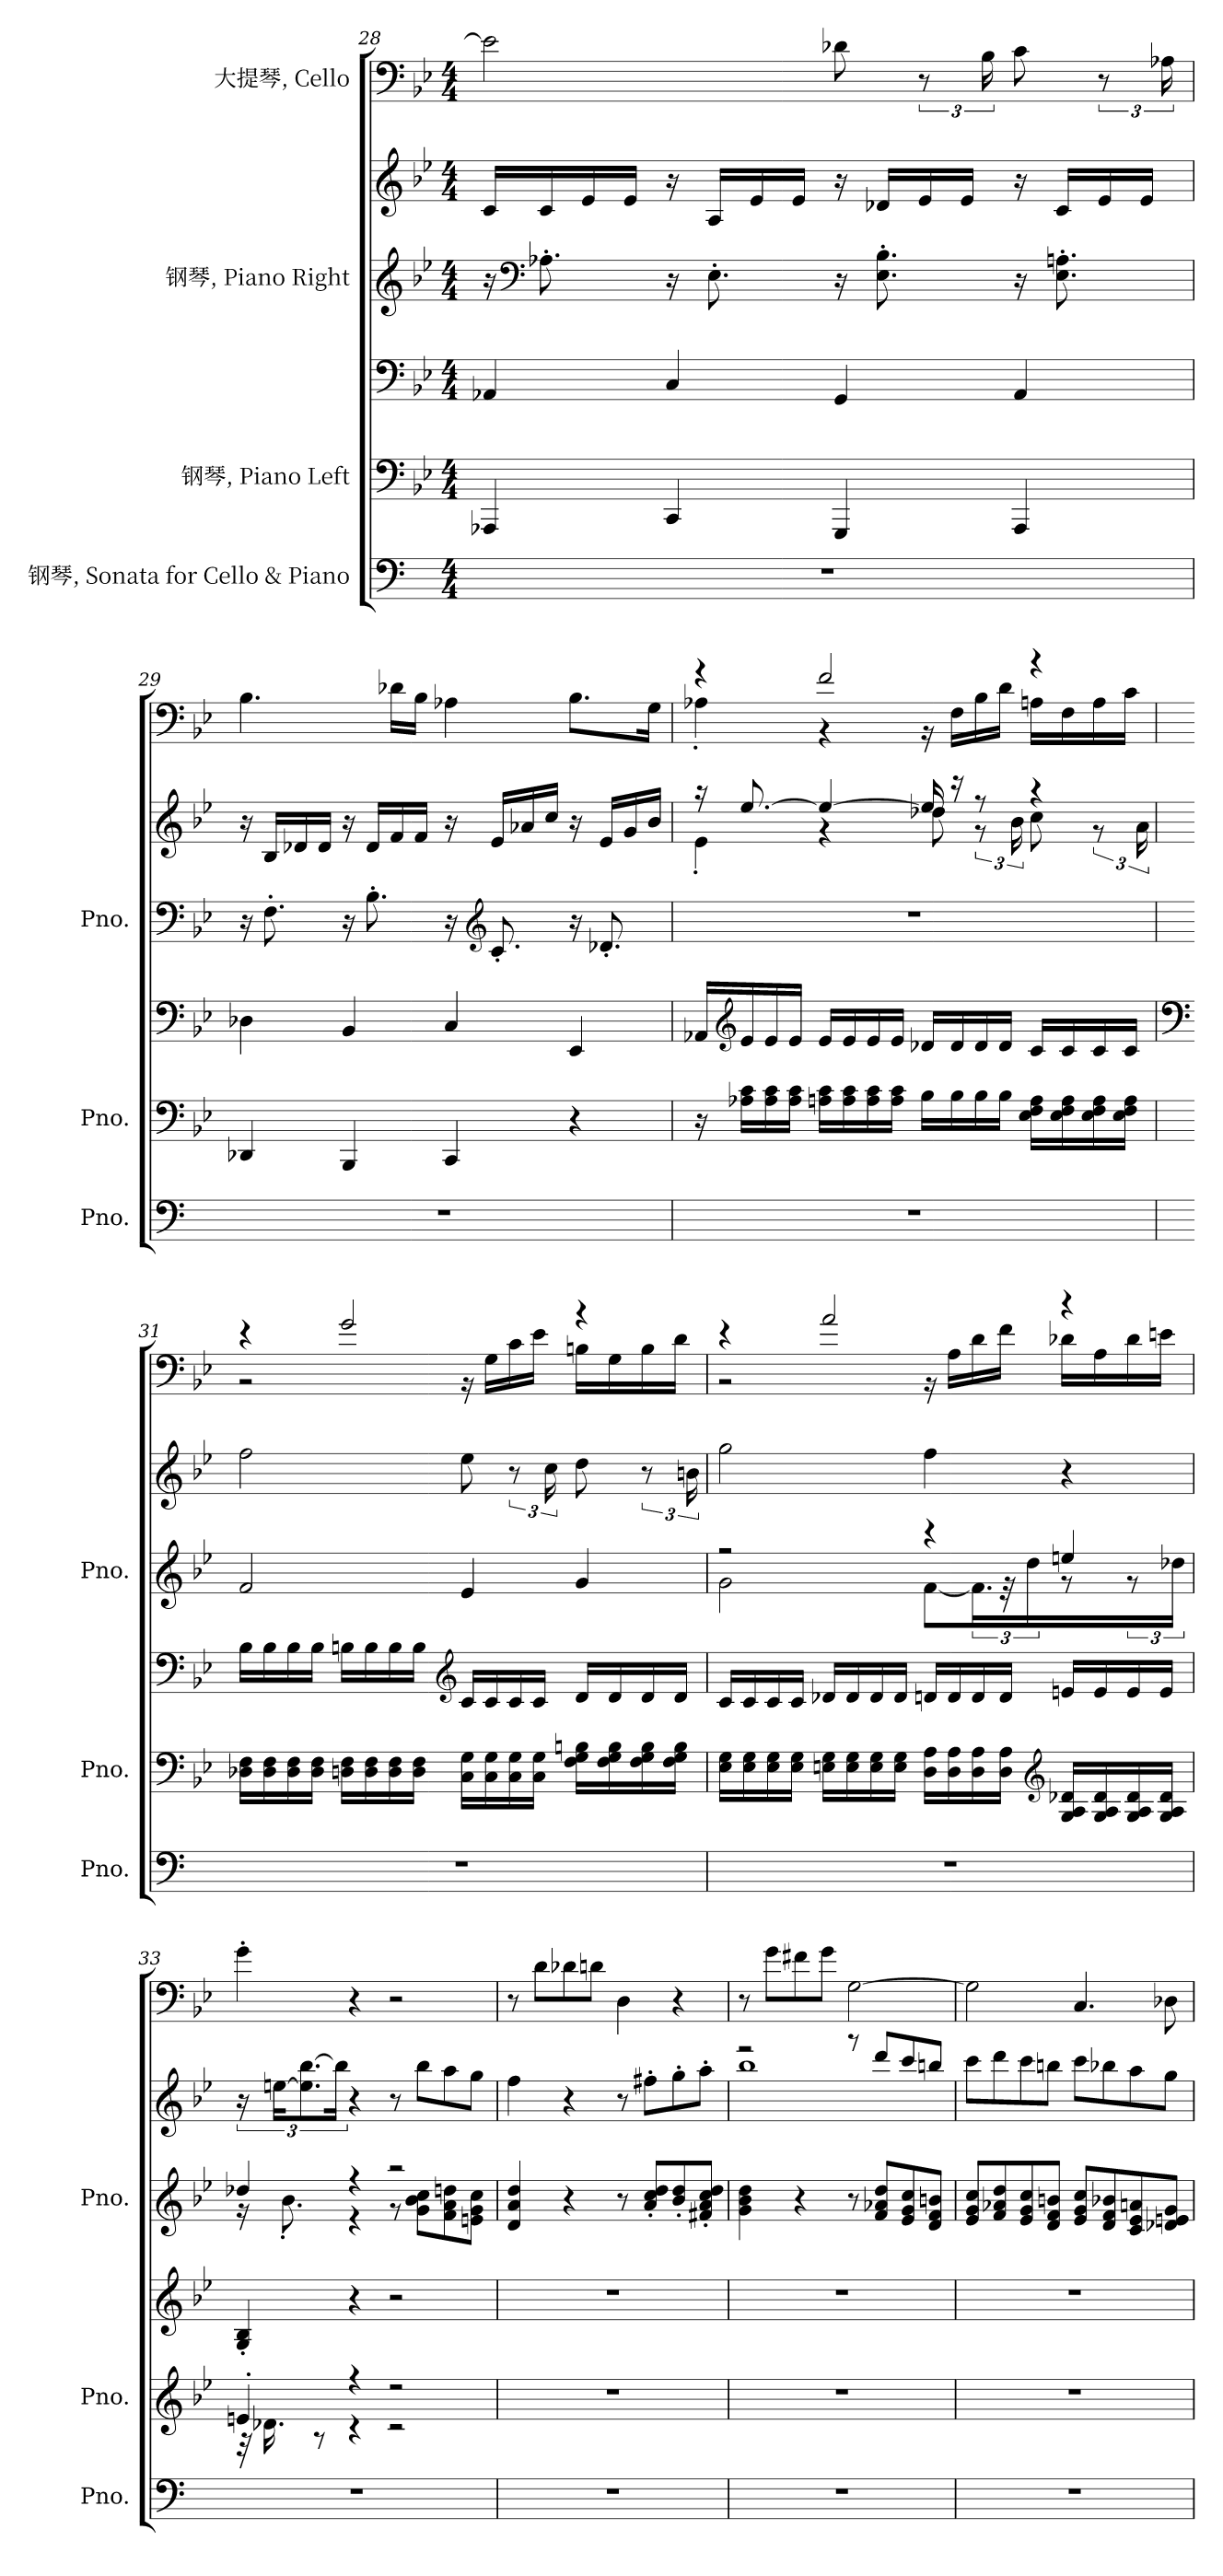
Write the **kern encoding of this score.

**kern	**kern	**kern	**kern	**kern	**kern
*part4	*part3	*part3	*part2	*part2	*part1
*staff6	*staff5	*staff4	*staff3	*staff2	*staff1
*I"钢琴, Sonata for Cello &amp; Piano	*I"钢琴, Piano Left	*	*I"钢琴, Piano Right	*	*I"大提琴, Cello
*I'Pno.	*I'Pno.	*	*I'Pno.	*	*
!!LO:PB:g=z
*clefF4	*clefF4	*clefF4	*clefG2	*clefG2	*clefF4
*k[]	*k[b-e-]	*k[b-e-]	*k[b-e-]	*k[b-e-]	*k[b-e-]
*M4/4	*M4/4	*M4/4	*M4/4	*M4/4	*M4/4
=28	=28	=28	=28	=28	=28
1r	4AAA-X/	4AA-X/	16r	16c/LL	2e-\]
*	*	*	*clefF4	*	*
.	.	.	8.A-X'\	16c/	.
.	.	.	.	16e-/	.
.	.	.	.	16e-/JJ	.
.	4CC/	4C/	16r	16r	.
.	.	.	8.E-'\	16A/LL	.
.	.	.	.	16e-/	.
.	.	.	.	16e-/JJ	.
.	4GGG/	4GG/	16r	16r	8d-X\
.	.	.	8.E-\' 8.B-\'	16d-X/LL	.
.	.	.	.	16e-/	12r
.	.	.	.	16e-/JJ	.
.	.	.	.	.	24B-\
.	4AAA-/	4AA-/	16r	16r	8c\
.	.	.	8.E-\' 8.An\'	16c/LL	.
.	.	.	.	16e-/	12r
.	.	.	.	16e-/JJ	.
.	.	.	.	.	24A-X\
=29	=29	=29	=29	=29	=29
1r	4DD-X/	4D-X\	16r	16r	4.B-\
.	.	.	8.F'\	16B-/LL	.
.	.	.	.	16d-X/	.
.	.	.	.	16d-/JJ	.
.	4BBB-/	4BB-/	16r	16r	.
.	.	.	8.B-'\	16d-/LL	.
.	.	.	.	16f/	16d-X\LL
.	.	.	.	16f/JJ	16B-\JJ
.	4CC/	4C/	16r	16r	4A-X\
*	*	*	*clefG2	*	*
.	.	.	8.c'/	16e-/LL	.
.	.	.	.	16a-X/	.
.	.	.	.	16cc/JJ	.
.	4r	4EE-/	16r	16r	8.B-\L
.	.	.	8.d-X'/	16e-/LL	.
.	.	.	.	16g/	.
.	.	.	.	16b-/JJ	16G\Jk
!!LO:LB:g=z
=30	=30	=30	=30	=30	=30
*	*	*	*	*^	*^
1r	16r	16AA-X/LL	1r	16r	4e-'\	4r	4A-X'\
*	*	*clefG2	*	*	*	*	*
.	16A-X\ 16c\LL	16e-/	.	[8.ee-/	.	.	.
.	16A-\ 16c\	16e-/	.	.	.	.	.
.	16A-\ 16c\JJ	16e-/JJ	.	.	.	.	.
.	16An\ 16c\LL	16e-/LL	.	4ee-/_	4r	2f/	4r
.	16A\ 16c\	16e-/	.	.	.	.	.
.	16A\ 16c\	16e-/	.	.	.	.	.
.	16A\ 16c\JJ	16e-/JJ	.	.	.	.	.
.	16B-\LL	16d-X/LL	.	16ee-/]	8dd-X\	.	16r
.	16B-\	16d-/	.	16r	.	.	16F\LL
.	16B-\	16d-/	.	8r	12r	.	16B-\
.	16B-\JJ	16d-/JJ	.	.	.	.	16d\JJ
.	.	.	.	.	24b-\	.	.
.	16E-\ 16F\ 16A\LL	16c/LL	.	4r	8cc\	4r	16An\LL
.	16E-\ 16F\ 16A\	16c/	.	.	.	.	16F\
.	16E-\ 16F\ 16A\	16c/	.	.	12r	.	16A\
.	16E-\ 16F\ 16A\JJ	16c/JJ	.	.	.	.	16c\JJ
.	.	.	.	.	24a\	.	.
*	*	*	*	*v	*v	*	*
!!LO:PB:g=z	!!
=31	=31	=31	=31	=31	=31	=31
*	*	*clefF4	*	*	*	*
1r	16D-X\ 16F\LL	16B-\LL	2f/	2ff\	4r	2r
.	16D-\ 16F\	16B-\	.	.	.	.
.	16D-\ 16F\	16B-\	.	.	.	.
.	16D-\ 16F\JJ	16B-\JJ	.	.	.	.
.	16Dn\ 16F\LL	16Bn\LL	.	.	2g/	.
.	16D\ 16F\	16B\	.	.	.	.
.	16D\ 16F\	16B\	.	.	.	.
.	16D\ 16F\JJ	16B\JJ	.	.	.	.
*	*	*clefG2	*	*	*	*
.	16C\ 16G\LL	16c/LL	4e-/	8ee-\	.	16r
.	16C\ 16G\	16c/	.	.	.	16G\LL
.	16C\ 16G\	16c/	.	12r	.	16c\
.	16C\ 16G\JJ	16c/JJ	.	.	.	16e-\JJ
.	.	.	.	24cc\	.	.
.	16F\ 16G\ 16Bn\LL	16d/LL	4g/	8dd\	4r	16Bn\LL
.	16F\ 16G\ 16B\	16d/	.	.	.	16G\
.	16F\ 16G\ 16B\	16d/	.	12r	.	16B\
.	16F\ 16G\ 16B\JJ	16d/JJ	.	.	.	16d\JJ
.	.	.	.	24bn\	.	.
!!LO:LB:g=z	!!
=32	=32	=32	=32	=32	=32	=32
*	*	*	*^	*	*	*
1r	16E-\ 16G\LL	16c/LL	2r	2g\	2gg\	4r	2r
.	16E-\ 16G\	16c/	.	.	.	.	.
.	16E-\ 16G\	16c/	.	.	.	.	.
.	16E-\ 16G\JJ	16c/JJ	.	.	.	.	.
.	16En\ 16G\LL	16d-X/LL	.	.	.	2a/	.
.	16E\ 16G\	16d-/	.	.	.	.	.
.	16E\ 16G\	16d-/	.	.	.	.	.
.	16E\ 16G\JJ	16d-/JJ	.	.	.	.	.
.	16D\ 16A\LL	16dn/LL	4r	[8f\L	4ff\	.	16r
.	16D\ 16A\	16d/	.	.	.	.	16A\LL
.	16D\ 16A\	16d/	.	24.f\Jk]	.	.	16d\
.	16D\ 16A\JJ	16d/JJ	.	48r	.	.	16f\JJ
.	.	.	.	24dd\	.	.	.
*	*clefG2	*	*	*	*	*	*
.	16G/ 16A/ 16d-X/LL	16en/LL	4een/	8r	4r	4r	16d-X\LL
.	16G/ 16A/ 16d-/	16e/	.	.	.	.	16A\
.	16G/ 16A/ 16d-/	16e/	.	12r	.	.	16d-\
.	16G/ 16A/ 16d-/JJ	16e/JJ	.	.	.	.	16en\JJ
.	.	.	.	24dd-X\	.	.	.
*	*	*	*	*	*	*v	*v
=33	=33	=33	=33	=33	=33	=33
*	*^	*	*	*	*	*
1r	4en'/	32r	4G/' 4B-/'	4dd-X/	16r	24r	4g'\
.	.	16.d-X\	.	.	.	.	.
.	.	.	.	.	.	[24een\KL	.
.	.	.	.	.	8.b-'\	.	.
.	.	.	.	.	.	12.ee\] [12.bb-\	.
.	.	8r	.	.	.	.	.
.	.	.	.	.	.	24bb-\Jk]	.
.	4r	4r	4r	4r	4r	4r	4r
.	2r	2r	2r	2r	8r	8r	2r
.	.	.	.	.	8g\ 8b-\ 8cc\L	8bb-\L	.
.	.	.	.	.	8f\ 8a\ 8ddn\	8aa\	.
.	.	.	.	.	8en\ 8g\ 8cc\J	8gg\J	.
*	*v	*v	*	*v	*v	*	*
!!LO:PB:g=z
=34	=34	=34	=34	=34	=34
1r	1r	1r	4d/ 4a/ 4dd/	4ff\	8r
.	.	.	.	.	8d\L
.	.	.	4r	4r	8d-X\
.	.	.	.	.	8dn\J
.	.	.	8r	8r	4D\
.	.	.	8a/' 8cc/' 8dd/'L	8ff#X'\L	.
.	.	.	8b-/' 8dd/'	8gg'\	4r
.	.	.	8f#X/' 8a/' 8cc/' 8dd/'J	8aa'\J	.
=35	=35	=35	=35	=35	=35
*	*	*	*	*^	*
1r	1r	1r	4g\ 4b-\ 4dd\	2r	1bb-	8r
.	.	.	.	.	.	8g\L
.	.	.	4r	.	.	8f#X\
.	.	.	.	.	.	8g\J
.	.	.	8r	8r	.	[2G\
.	.	.	8f/ 8a-X/ 8dd/L	8ddd/L	.	.
.	.	.	8e-/ 8g/ 8cc/	8ccc/	.	.
.	.	.	8d/ 8f/ 8bn/J	8bbn/J	.	.
*	*	*	*	*v	*v	*
=36	=36	=36	=36	=36	=36
1r	1r	1r	8e-/ 8g/ 8cc/L	8ccc\L	2G\]
.	.	.	8f/ 8a-X/ 8dd/	8ddd\	.
.	.	.	8e-/ 8g/ 8cc/	8ccc\	.
.	.	.	8d/ 8f/ 8bn/J	8bbn\J	.
.	.	.	8e-/ 8g/ 8cc/L	8ccc\L	4.C/
.	.	.	8d/ 8f/ 8b-X/	8bb-X\	.
.	.	.	8c/ 8e-/ 8an/	8aa\	.
.	.	.	8d-X/ 8en/ 8g/J	8gg\J	8D-X\
=	=	=	=	=	=
*-	*-	*-	*-	*-	*-
